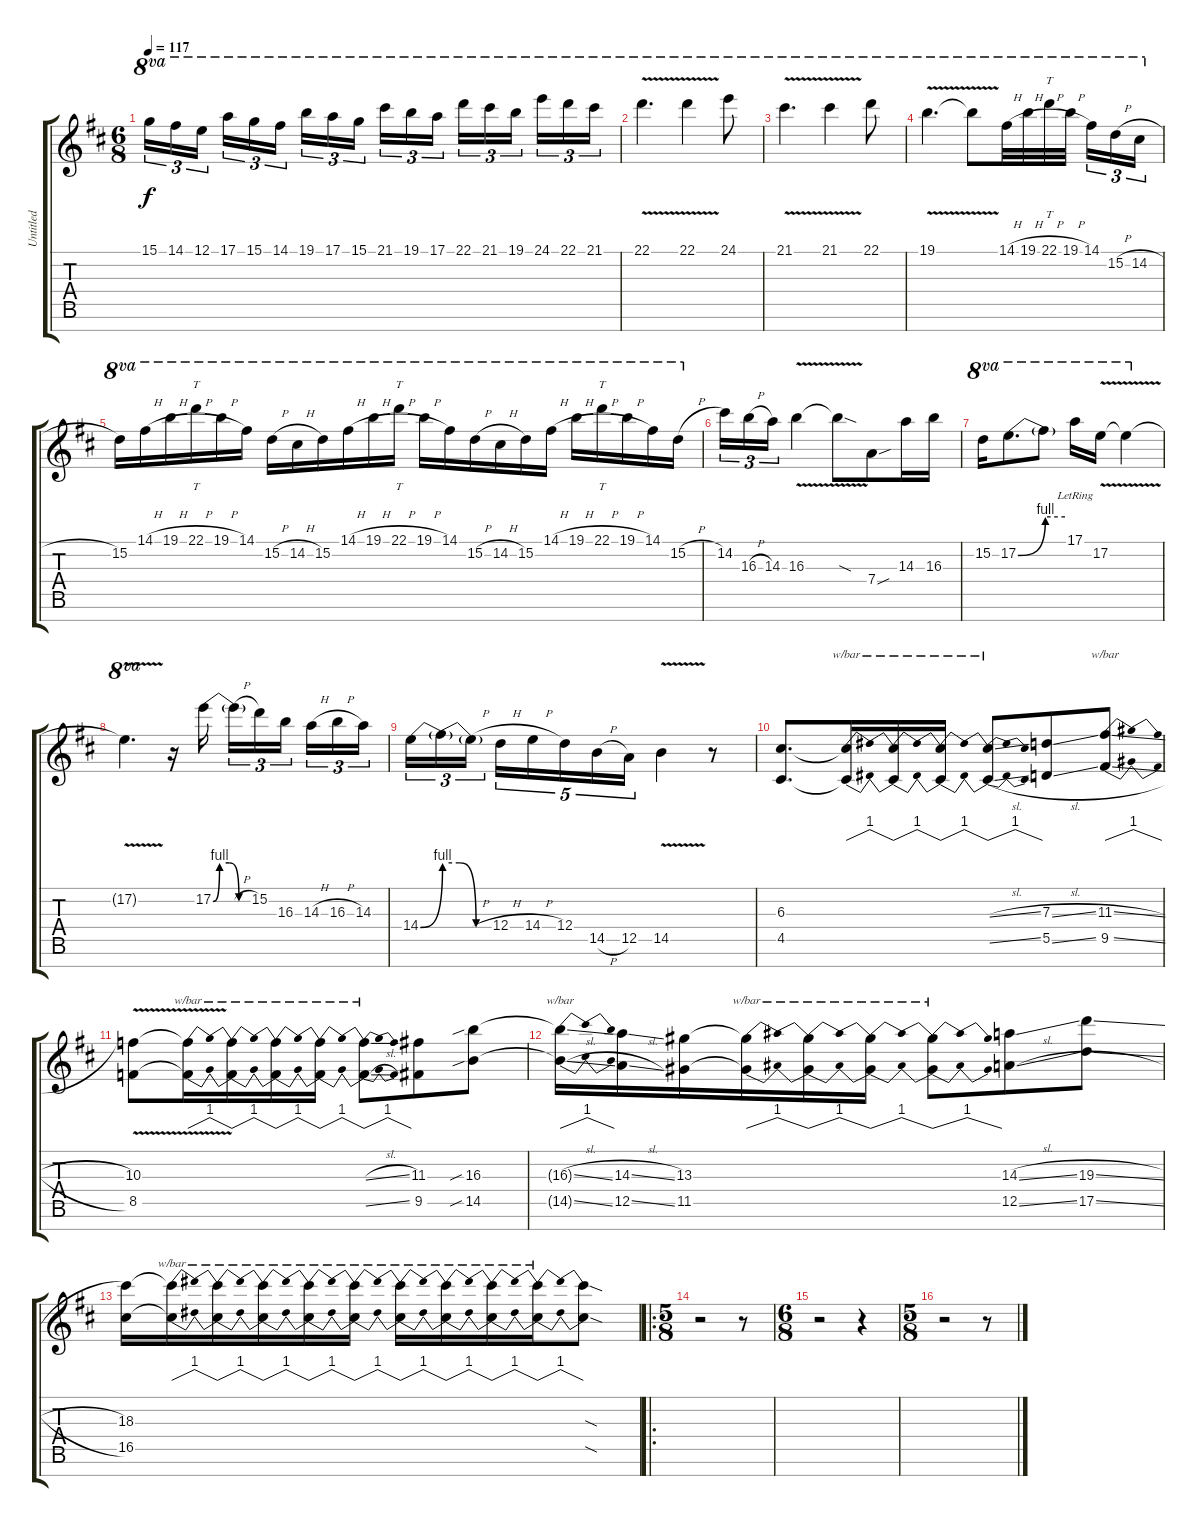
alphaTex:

\track ("Untitled" "Untitled") {instrument distortionguitar}
\staff {score tabs}
\tuning (E4 B3 G3 D3 A2 E2 B1) {hide}
\ts (6 8)
\tempo 117
\clef g2
\ks d
15.1.16{tu (3 2) ot 8va dy f} 14.1.16{tu (3 2) ot 8va} 12.1.16{tu (3 2) ot 8va beam splitsecondary} 17.1.16{tu (3 2) ot 8va} 15.1.16{tu (3 2) ot 8va} 14.1.16{tu (3 2) ot 8va beam splitsecondary} 19.1.16{tu (3 2) ot 8va} 17.1.16{tu (3 2) ot 8va} 15.1.16{tu (3 2) ot 8va} 21.1.16{tu (3 2) ot 8va} 19.1.16{tu (3 2) ot 8va} 17.1.16{tu (3 2) ot 8va beam splitsecondary} 22.1.16{tu (3 2) ot 8va} 21.1.16{tu (3 2) ot 8va} 19.1.16{tu (3 2) ot 8va beam splitsecondary} 24.1.16{tu (3 2) ot 8va} 22.1.16{tu (3 2) ot 8va} 21.1.16{tu (3 2) ot 8va} |
22.1{v}.4{d ot 8va} 22.1{v}.4{ot 8va} 24.1.8{ot 8va} |
21.1{v}.4{d ot 8va} 21.1{v}.4{ot 8va} 22.1.8{ot 8va} |
19.1{v}.4{d ot 8va} 19.1{t}.8{ot 8va} 14.1{h}.32{ot 8va} 19.1{h}.32{ot 8va} 22.1{h}.32{tt ot 8va} 19.1{h}.32{ot 8va beam splitsecondary} 14.1.16{tu (3 2) ot 8va} 15.2{h}.16{tu (3 2) ot 8va} 14.2{h}.16{tu (3 2) ot 8va} |
15.2.16{ot 8va} 14.1{h}.16{ot 8va} 19.1{h}.16{ot 8va} 22.1{h}.16{tt ot 8va} 19.1{h}.16{ot 8va} 14.1.16{ot 8va} 15.2{h}.16{ot 8va} 14.2{h}.16{ot 8va} 15.2.16{ot 8va} 14.1{h}.16{ot 8va} 19.1{h}.16{ot 8va} 22.1{h}.16{tt ot 8va} 19.1{h}.16{ot 8va} 14.1.16{ot 8va} 15.2{h}.16{ot 8va} 14.2{h}.16{ot 8va} 15.2.16{ot 8va} 14.1{h}.16{ot 8va} 19.1{h}.16{ot 8va} 22.1{h}.16{tt ot 8va} 19.1{h}.16{ot 8va} 14.1.16{ot 8va} 15.2{h}.16{ot 8va} |
14.2.16{tu (3 2)} 16.3{h}.16{tu (3 2)} 14.3.16{tu (3 2)} 16.3{v}.4 16.3{sod t}.8 7.4{sou}.8 14.3.16 16.3.16 |
15.2.16{ot 8va} 17.2{be (bend 0 0 60 4)}.8{d ot 8va} 17.2{be (hold 0 4 60 4) t}.8{ot 8va} 17.1{lr}.16{ot 8va} 17.2{v lr}.16{ot 8va} 17.2{v t}.4{ot 8va} |
17.2{v t}.4{d ot 8va} r.16 17.2{be (custom 0 0 10 4 25 4 40 0 60 0)}.16{beam splitsecondary} 17.2{h t}.16{tu (3 2)} 15.2.16{tu (3 2)} 16.3.16{tu (3 2) beam splitsecondary} 14.3{h}.16{tu (3 2)} 16.3{h}.16{tu (3 2)} 14.3.16{tu (3 2)} |
14.4{be (bend 0 0 60 4)}.16{tu (3 2)} 14.4{be (custom 0 4 20 4 40 0 60 0) t}.16{tu (3 2)} 14.4{h t}.16{tu (3 2) beam splitsecondary} 12.4{h}.16{tu (5 4)} 14.4{h}.16{tu (5 4)} 12.4.16{tu (5 4)} 14.5{h}.16{tu (5 4)} 12.5.16{tu (5 4)} 14.5{v}.4 r.8 |
(6.3 4.5).8{d} (6.3{t} 4.5{t}).16{tbe (dip default 0 0 30 4 60 0)} (6.3{t} 4.5{t}).16{tbe (dip default 0 0 30 4 60 0)} (6.3{t} 4.5{t}).16{tbe (dip default 0 0 30 4 60 0)} (6.3{sl t} 4.5{sl t}).8{tbe (dip default 0 0 30 4 60 0)} (7.3{sl} 5.5{sl}).8 (11.3{sl} 9.5{sl}).8{tbe (dip default 0 0 30 4 60 0)} |
(10.3{v} 8.5{v}).8 (10.3{t} 8.5{t}).16{tbe (dip default 0 0 30 4 60 0)} (10.3{t} 8.5{t}).16{tbe (dip default 0 0 30 4 60 0)} (10.3{t} 8.5{t}).16{tbe (dip default 0 0 30 4 60 0)} (10.3{t} 8.5{t}).16{tbe (dip default 0 0 30 4 60 0)} (10.3{sl t} 8.5{sl t}).8{tbe (dip default 0 0 30 4 60 0)} (11.3 9.5).8 (16.3{sib} 14.5{sib}).8 |
(16.3{sl t} 14.5{sl t}).16{tbe (dip default 0 0 30 4 60 0)} (14.3{sl} 12.5{sl}).16 (13.3 11.5).16 (13.3{t} 11.5{t}).16{tbe (dip default 0 0 30 4 60 0)} (13.3{t} 11.5{t}).16{tbe (dip default 0 0 30 4 60 0)} (13.3{t} 11.5{t}).16{tbe (dip default 0 0 30 4 60 0)} (13.3{t} 11.5{t}).8{tbe (dip default 0 0 30 4 60 0)} (14.3{sl} 12.5{sl}).8 (19.3{sl} 17.5{sl}).8 |
(18.3 16.5).16 (18.3{t} 16.5{t}).16{tbe (dip default 0 0 30 4 60 0)} (18.3{t} 16.5{t}).16{tbe (dip default 0 0 30 4 60 0)} (18.3{t} 16.5{t}).16{tbe (dip default 0 0 30 4 60 0)} (18.3{t} 16.5{t}).16{tbe (dip default 0 0 30 4 60 0)} (18.3{t} 16.5{t}).16{tbe (dip default 0 0 30 4 60 0)} (18.3{t} 16.5{t}).16{tbe (dip default 0 0 30 4 60 0)} (18.3{t} 16.5{t}).16{tbe (dip default 0 0 30 4 60 0)} (18.3{t} 16.5{t}).16{tbe (dip default 0 0 30 4 60 0)} (18.3{t} 16.5{t}).16{tbe (dip default 0 0 30 4 60 0)} (18.3{sod t} 16.5{sod t}).8 |
\ro
\ts (5 8)
r.2 r.8 |
\ts (6 8)
r.2 r.4 |
\ts (5 8)
r.2 r.8
